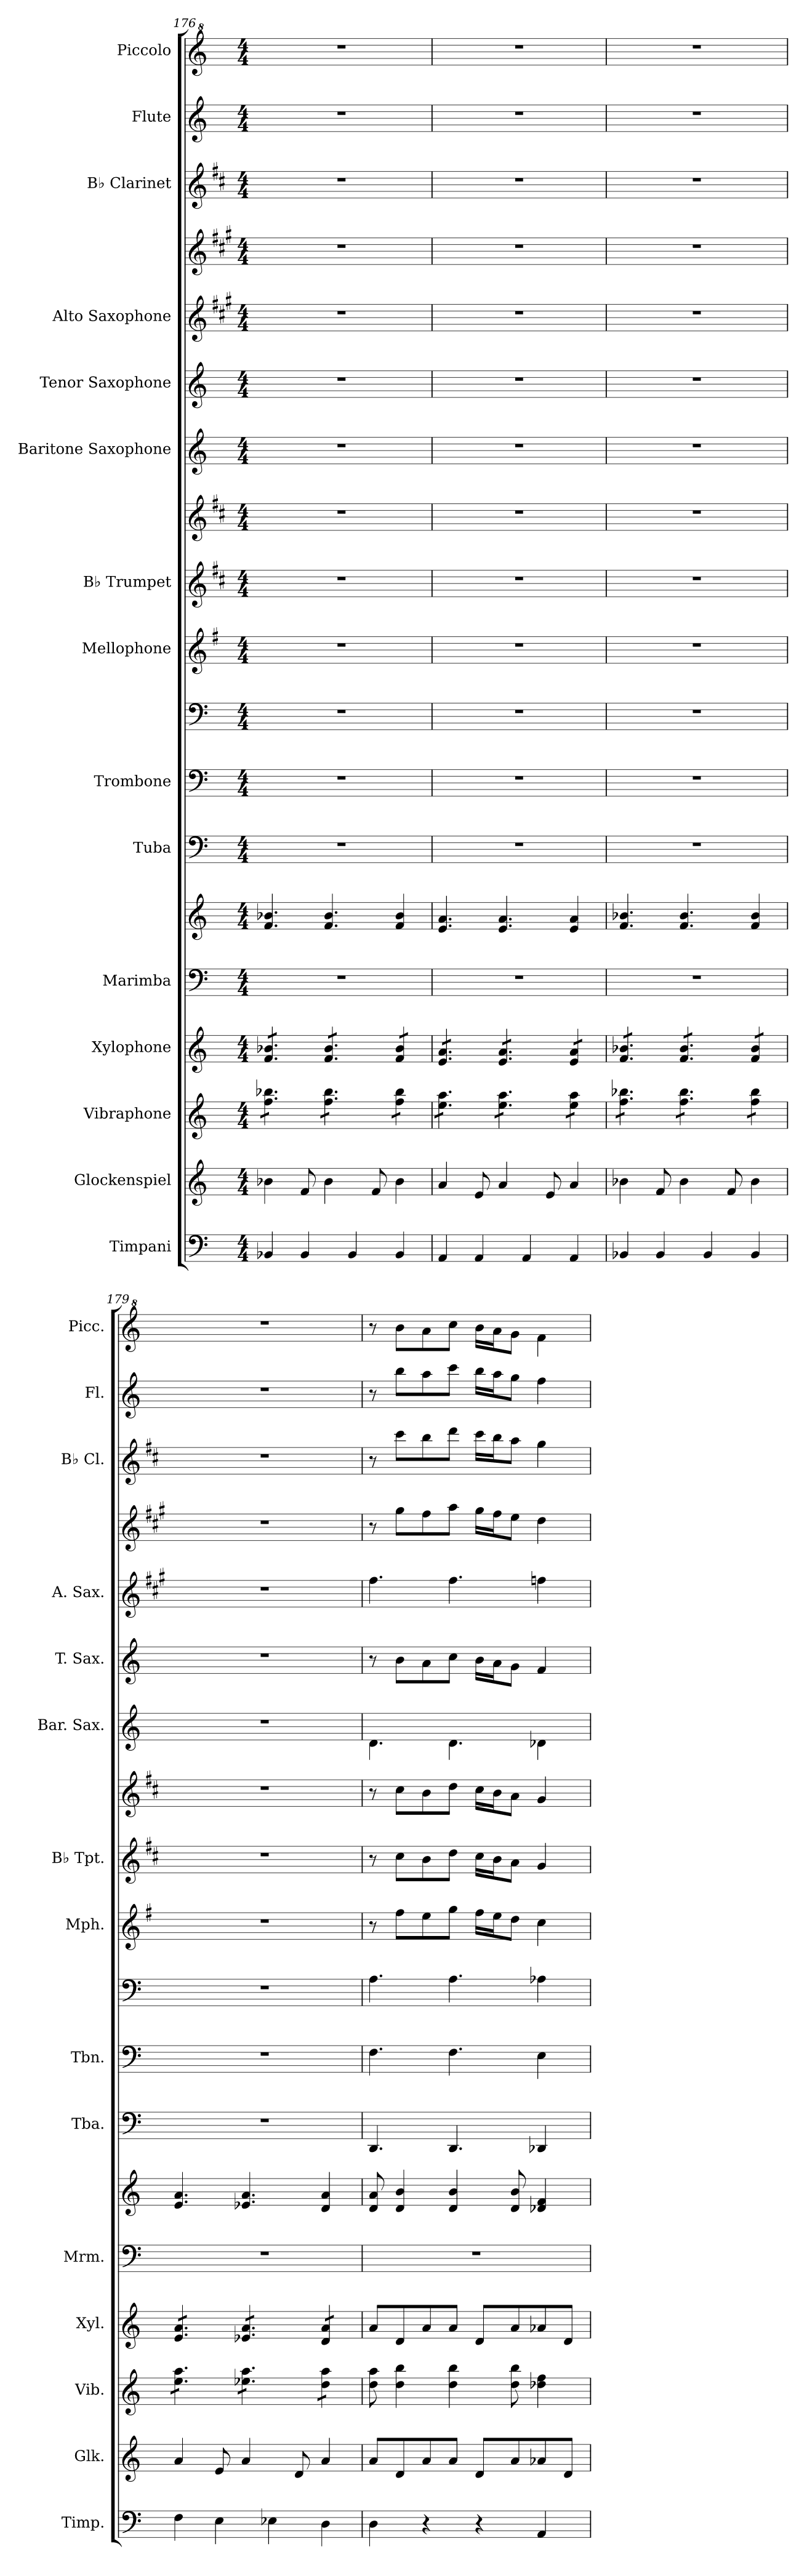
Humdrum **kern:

**kern	**kern	**kern	**kern	**kern	**kern	**kern	**kern	**kern	**kern	**kern	**kern	**kern	**kern	**kern	**kern	**kern	**kern	**kern
*part15	*part14	*part13	*part12	*part11	*part11	*part10	*part9	*part9	*part8	*part7	*part7	*part6	*part5	*part4	*part4	*part3	*part2	*part1
*staff19	*staff18	*staff17	*staff16	*staff15	*staff14	*staff13	*staff12	*staff11	*staff10	*staff9	*staff8	*staff7	*staff6	*staff5	*staff4	*staff3	*staff2	*staff1
*I"Timpani	*I"Glockenspiel	*I"Vibraphone	*I"Xylophone	*I"Marimba	*	*I"Tuba	*I"Trombone	*	*I"Mellophone	*I"B♭ Trumpet	*	*I"Baritone Saxophone	*I"Tenor Saxophone	*I"Alto Saxophone	*	*I"B♭ Clarinet	*I"Flute	*I"Piccolo
*I'Timp.	*I'Glk.	*I'Vib.	*I'Xyl.	*I'Mrm.	*	*I'Tba.	*I'Tbn.	*	*I'Mph.	*I'B♭ Tpt.	*	*I'Bar. Sax.	*I'T. Sax.	*I'A. Sax.	*	*I'B♭ Cl.	*I'Fl.	*I'Picc.
*clefF4	*clefG2	*clefG2	*clefG2	*clefF4	*clefG2	*clefF4	*clefF4	*clefF4	*clefG2	*clefG2	*clefG2	*clefG2	*clefG2	*clefG2	*clefG2	*clefG2	*clefG2	*clefG^2
*	*ITrd-14c-24	*	*ITrd-7c-12	*	*	*	*	*	*ITrd4c7	*ITrd1c2	*ITrd1c2	*ITrd12c21	*ITrd8c14	*ITrd5c9	*ITrd5c9	*ITrd1c2	*	*ITrd-7c-12
*k[]	*k[]	*k[]	*k[]	*k[]	*k[]	*k[]	*k[]	*k[]	*k[]	*k[]	*k[]	*k[]	*k[]	*k[]	*k[]	*k[]	*k[]	*k[]
*M4/4	*M4/4	*M4/4	*M4/4	*M4/4	*M4/4	*M4/4	*M4/4	*M4/4	*M4/4	*M4/4	*M4/4	*M4/4	*M4/4	*M4/4	*M4/4	*M4/4	*M4/4	*M4/4
=176	=176	=176	=176	=176	=176	=176	=176	=176	=176	=176	=176	=176	=176	=176	=176	=176	=176	=176
*	*	*tremolo	*	*	*	*	*	*	*	*	*	*	*	*	*	*	*	*
*	*	*	*tremolo	*	*	*	*	*	*	*	*	*	*	*	*	*	*	*
4BB-X/	4bbb-X\	8ff\ 8bb-X\L	8ff/ 8bb-X/L	1r	4.f/ 4.b-X/	1r	1r	1r	1r	1r	1r	1r	1r	1r	1r	1r	1r	1r
.	.	8ff\ 8bb-X\	8ff/ 8bb-X/	.	.	.	.	.	.	.	.	.	.	.	.	.	.	.
4BB-/	8fff/	8ff\ 8bb-X\J	8ff/ 8bb-X/J	.	.	.	.	.	.	.	.	.	.	.	.	.	.	.
.	4bbb-\	8ff\ 8bb-\L	8ff/ 8bb-/L	.	4.f/ 4.b-/	.	.	.	.	.	.	.	.	.	.	.	.	.
4BB-/	.	8ff\ 8bb-\	8ff/ 8bb-/	.	.	.	.	.	.	.	.	.	.	.	.	.	.	.
.	8fff/	8ff\ 8bb-\J	8ff/ 8bb-/J	.	.	.	.	.	.	.	.	.	.	.	.	.	.	.
4BB-/	4bbb-\	8ff\ 8bb-\L	8ff/ 8bb-/L	.	4f/ 4b-/	.	.	.	.	.	.	.	.	.	.	.	.	.
.	.	8ff\ 8bb-\J	8ff/ 8bb-/J	.	.	.	.	.	.	.	.	.	.	.	.	.	.	.
!!LO:PB:g=z
=177	=177	=177	=177	=177	=177	=177	=177	=177	=177	=177	=177	=177	=177	=177	=177	=177	=177	=177
4AA/	4aaa/	8ee\ 8aa\L	8ee/ 8aa/L	1r	4.e/ 4.a/	1r	1r	1r	1r	1r	1r	1r	1r	1r	1r	1r	1r	1r
.	.	8ee\ 8aa\	8ee/ 8aa/	.	.	.	.	.	.	.	.	.	.	.	.	.	.	.
4AA/	8eee/	8ee\ 8aa\J	8ee/ 8aa/J	.	.	.	.	.	.	.	.	.	.	.	.	.	.	.
.	4aaa/	8ee\ 8aa\L	8ee/ 8aa/L	.	4.e/ 4.a/	.	.	.	.	.	.	.	.	.	.	.	.	.
4AA/	.	8ee\ 8aa\	8ee/ 8aa/	.	.	.	.	.	.	.	.	.	.	.	.	.	.	.
.	8eee/	8ee\ 8aa\J	8ee/ 8aa/J	.	.	.	.	.	.	.	.	.	.	.	.	.	.	.
4AA/	4aaa/	8ee\ 8aa\L	8ee/ 8aa/L	.	4e/ 4a/	.	.	.	.	.	.	.	.	.	.	.	.	.
.	.	8ee\ 8aa\J	8ee/ 8aa/J	.	.	.	.	.	.	.	.	.	.	.	.	.	.	.
=178	=178	=178	=178	=178	=178	=178	=178	=178	=178	=178	=178	=178	=178	=178	=178	=178	=178	=178
4BB-X/	4bbb-X\	8ff\ 8bb-X\L	8ff/ 8bb-X/L	1r	4.f/ 4.b-X/	1r	1r	1r	1r	1r	1r	1r	1r	1r	1r	1r	1r	1r
.	.	8ff\ 8bb-X\	8ff/ 8bb-X/	.	.	.	.	.	.	.	.	.	.	.	.	.	.	.
4BB-/	8fff/	8ff\ 8bb-X\J	8ff/ 8bb-X/J	.	.	.	.	.	.	.	.	.	.	.	.	.	.	.
.	4bbb-\	8ff\ 8bb-\L	8ff/ 8bb-/L	.	4.f/ 4.b-/	.	.	.	.	.	.	.	.	.	.	.	.	.
4BB-/	.	8ff\ 8bb-\	8ff/ 8bb-/	.	.	.	.	.	.	.	.	.	.	.	.	.	.	.
.	8fff/	8ff\ 8bb-\J	8ff/ 8bb-/J	.	.	.	.	.	.	.	.	.	.	.	.	.	.	.
4BB-/	4bbb-\	8ff\ 8bb-\L	8ff/ 8bb-/L	.	4f/ 4b-/	.	.	.	.	.	.	.	.	.	.	.	.	.
.	.	8ff\ 8bb-\J	8ff/ 8bb-/J	.	.	.	.	.	.	.	.	.	.	.	.	.	.	.
=179	=179	=179	=179	=179	=179	=179	=179	=179	=179	=179	=179	=179	=179	=179	=179	=179	=179	=179
4F\	4aaa/	8ee\ 8aa\L	8ee/ 8aa/L	1r	4.e/ 4.a/	1r	1r	1r	1r	1r	1r	1r	1r	1r	1r	1r	1r	1r
.	.	8ee\ 8aa\	8ee/ 8aa/	.	.	.	.	.	.	.	.	.	.	.	.	.	.	.
4E\	8eee/	8ee\ 8aa\J	8ee/ 8aa/J	.	.	.	.	.	.	.	.	.	.	.	.	.	.	.
.	4aaa/	8ee-X\ 8aa\L	8ee-X/ 8aa/L	.	4.e-X/ 4.a/	.	.	.	.	.	.	.	.	.	.	.	.	.
4E-X\	.	8ee-X\ 8aa\	8ee-X/ 8aa/	.	.	.	.	.	.	.	.	.	.	.	.	.	.	.
.	8ddd/	8ee-X\ 8aa\J	8ee-X/ 8aa/J	.	.	.	.	.	.	.	.	.	.	.	.	.	.	.
4D\	4aaa/	8dd\ 8aa\L	8dd/ 8aa/L	.	4d/ 4a/	.	.	.	.	.	.	.	.	.	.	.	.	.
.	.	8dd\ 8aa\J	8dd/ 8aa/J	.	.	.	.	.	.	.	.	.	.	.	.	.	.	.
*	*	*	*Xtremolo	*	*	*	*	*	*	*	*	*	*	*	*	*	*	*
*	*	*Xtremolo	*	*	*	*	*	*	*	*	*	*	*	*	*	*	*	*
=180	=180	=180	=180	=180	=180	=180	=180	=180	=180	=180	=180	=180	=180	=180	=180	=180	=180	=180
4D\	8aaa/L	8dd\ 8aa\	8aa/L	1r	8d/ 8a/	4.DD/	4.F\	4.A\	8r	8r	8r	4.D\	8r	4.a\	8r	8r	8r	8r
.	8ddd/	4dd\ 4bb\	8dd/	.	4d/ 4b/	.	.	.	8b\L	8b\L	8b\L	.	8B\L	.	8b\L	8bb\L	8bb\L	8bbb\L
4r	8aaa/	.	8aa/	.	.	.	.	.	8a\	8a\	8a\	.	8A\	.	8a\	8aa\	8aa\	8aaa\
.	8aaa/J	4dd\ 4bb\	8aa/J	.	4d/ 4b/	4.DD/	4.F\	4.A\	8cc\J	8cc\J	8cc\J	4.D\	8c\J	4.a\	8cc\J	8ccc\J	8ccc\J	8cccc\J
4r	8ddd/L	.	8dd/L	.	.	.	.	.	16b\LL	16b\LL	16b\LL	.	16B\LL	.	16b\LL	16bb\LL	16bb\LL	16bbb\LL
.	.	.	.	.	.	.	.	.	16a\J	16a\J	16a\J	.	16A\J	.	16a\J	16aa\J	16aa\J	16aaa\J
.	8aaa/	8dd\ 8bb\	8aa/	.	8d/ 8b/	.	.	.	8g\J	8g\J	8g\J	.	8G\J	.	8g\J	8gg\J	8gg\J	8ggg\J
4AA/	8aaa-X/	4dd-X\ 4ff\	8aa-X/	.	4d-X/ 4f/	4DD-X/	4E\	4A-X\	4f\	4f/	4f/	4D-X\	4F/	4a-X\	4f\	4ff\	4ff\	4fff\
.	8ddd/J	.	8dd/J	.	.	.	.	.	.	.	.	.	.	.	.	.	.	.
=	=	=	=	=	=	=	=	=	=	=	=	=	=	=	=	=	=	=
*-	*-	*-	*-	*-	*-	*-	*-	*-	*-	*-	*-	*-	*-	*-	*-	*-	*-	*-
